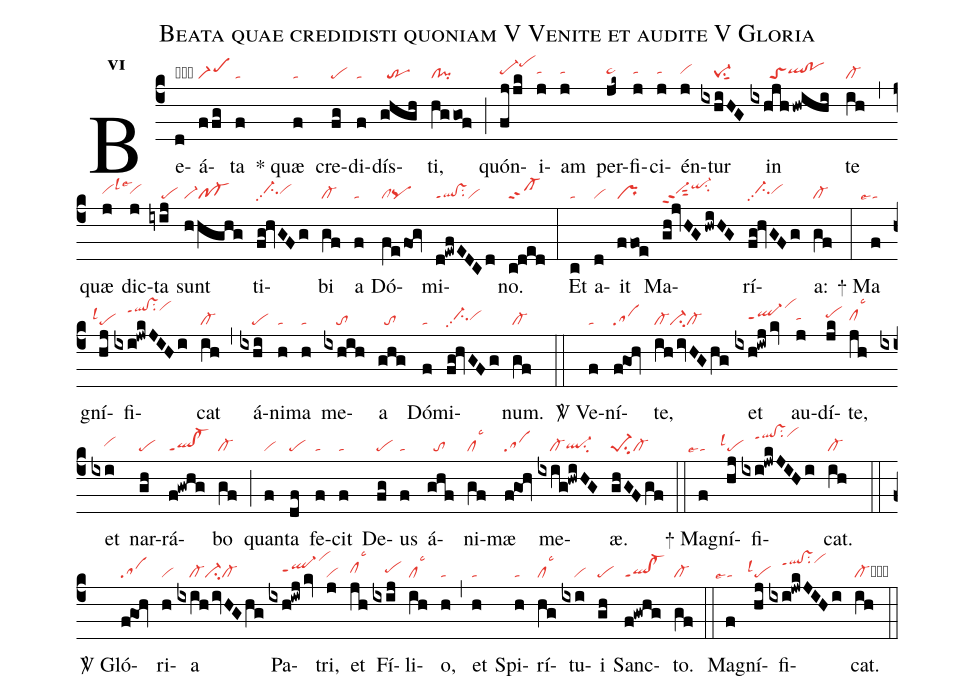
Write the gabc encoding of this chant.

name:Beata quae credidisti quoniam V Venite et audite V Gloria;
office-part:re;
mode:6;
nabc-lines:1;
%%
initial-style: 1;
name: Beata quae credidisti quoniam;
mode: 6;
office-part: Responsorium;
annotation: Resp.;
annotation: vi;
nabc-lines: 1;
%%
(c4) Be(d|obta)á(ffg|scM1)ta(f|ta) <sp>*</sp> quæ(f|ta) cre(fg|pe)di(f|ta)dís(ghgh|//tr)ti,(hggof|cl!pi) (;) quón(fjjk|pe-hhpehk)i(j|tahh)am(j|tahh) per(jk~|ta>hh)fi(j|tahh)ci(j|tahh)én(j|vihh)tur(ixhiHG|////pe-1su1sut1) in(ixhjh/hwihi|//////toSqlhh!pohh) te(ih|cl-) (,) quæ(j|vihhlsl3lse3) dic(j|vihh)ta(iyij|////pe) sunt(hhghg|vi-pf-) ti(fg!hvGFg|//ci-hhpp2vihh)bi(gf|cl-) a(f|ta) Dó(fe/fog|clpq)mi(d!ewfEDCd|ql!vsppt1su2vi)no.(c!ded|sf-) (:) Et(c|ta) a(d|vi)it(ffoe|pr) Ma(gh!jvHG/hwiHG|vi-hhppt2sut2qi-hjsu2)rí(fg!hvGFg|//ci-hhpp2vihh)a:(gf|cl-) (:)

<sp>+</sp> Ma(f|```talse4)gní(hj|``pelsl1)fi(ixi!jwkJIHi|////qlhk!vshkppt1su2vihl)cat(ih|cl-) (,) á(ixhi|////pe)ni(h|ta)ma(h|ta) me(ixhih|////to)a(ghg|//to) Dó(f|ta)mi(fg!hvGFg|//ci-hhpp2vihh)num.(gf|cl-) (::)

<sp>V/</sp> Ve(f|ta)ní(f!goh|sa)te,(ih/ivHGhg|cl-ci-cl-) et(ixh!iwj/kv|////ql-hhppt1vihm) au(j|tahh)dí(jk|pehi)te,(jh|clhhlsc3) et(ixi|////vihh) nar(gh|pe)rá(f!gwhg|ql!cl-ppt1)bo(gf|cl-) (;) quan(f|vi)ta(df|pe) fe(f|ta)cit(f|ta) De(fg|pe)us(f|ta) á(ghf|//to)ni(gf|cllsc3)mæ(f!goh|sa) me(ixig!hwiHG|////cl-ql-hgsu2)æ.(ghGFgf|pe-1su2cl-) (::)

<sp>+</sp> Ma(f|```talse4)gní(hj|``pelsl1)fi(ixi!jwkJIHi|////qlhk!vshkppt1su2vihl)cat.(ih|cl-) (::)

<sp>V/</sp> Gló(f!goh|sa)ri(h|vi)a(ixih/ivHGhg|////cl-ci-cl-) Pa(ixh!iwj/kv|////ql-hhppt1vihm)tri,(j|vi) et(jh|clhhlsc3) Fí(ixij|////pehh)li(ih|cllsc3)o,(h|ta) (,) et(h|ta) Spi(h|ta)rí(hg|cllsc3)tu(ixi|////vi)i(gh|pe) Sanc(f!gwhg|ql!cl-ppt1)to.(gf|cl-) (::)

Ma(f|```talse4)gní(hj|``pelsl1)fi(ixi!jwkJIHi|////qlhk!vshkppt1su2vihl)cat.(ih|cl-cb) (::)
